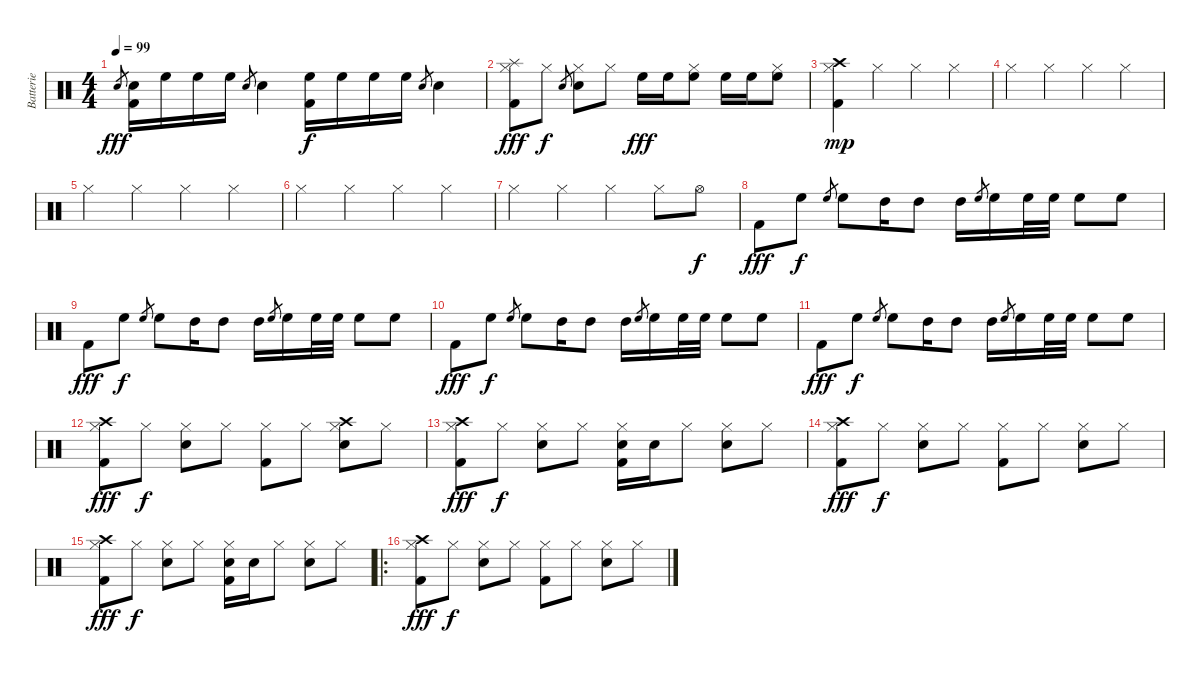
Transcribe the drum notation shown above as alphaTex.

\track ("Batterie" "Batterie") {instrument percussion}
\staff {score}
\articulation defaults
\ts (4 4)
\tempo 99
\clef neutral
\ks c "Electric Snare (hit)".8{gr dy fff}
("Kick (hit) 2" "Electric Snare (hit)").16 "High Floor Tom (hit)".16 "High Floor Tom (hit)".16 "High Floor Tom (hit)".16 "Electric Snare (hit)".8{gr} "Electric Snare (hit)".4 ("Kick (hit) 2" "High Floor Tom (hit)").16{dy f} "High Floor Tom (hit)".16 "High Floor Tom (hit)".16 "High Floor Tom (hit)".16 "Electric Snare (hit)".8{gr} "Electric Snare (hit)".4 |
("Hi-Hat (closed)" "Kick (hit) 2" "Splash (hit)").8{dy fff} "Hi-Hat (closed)".8{dy f} "Electric Snare (hit)".8{gr} ("Hi-Hat (closed)" "Electric Snare (hit)").8 "Hi-Hat (closed)".8 "High Floor Tom (hit)".16{dy fff} "High Floor Tom (hit)".16 ("Hi-Hat (closed)" "High Floor Tom (hit)").8 "High Floor Tom (hit)".16 "High Floor Tom (hit)".16 ("Hi-Hat (closed)" "High Floor Tom (hit)").8 |
("Hi-Hat (closed)" "Kick (hit) 2" "Crash high (hit)").4{dy mp} "Hi-Hat (closed)".4 "Hi-Hat (closed)".4 "Hi-Hat (closed)".4 |
"Hi-Hat (closed)".4 "Hi-Hat (closed)".4 "Hi-Hat (closed)".4 "Hi-Hat (closed)".4 |
"Hi-Hat (closed)".4 "Hi-Hat (closed)".4 "Hi-Hat (closed)".4 "Hi-Hat (closed)".4 |
"Hi-Hat (closed)".4 "Hi-Hat (closed)".4 "Hi-Hat (closed)".4 "Hi-Hat (closed)".4 |
"Hi-Hat (closed)".4 "Hi-Hat (closed)".4 "Hi-Hat (closed)".4 "Hi-Hat (closed)".8 "Hi-Hat (open)".8{dy f} |
"Kick (hit) 2".8{dy fff} "High Floor Tom (hit)".8{dy f} "High Floor Tom (hit)".8{gr} "High Floor Tom (hit)".8 "High Tom (hit)".16 "High Tom (hit)".8 "High Tom (hit)".16 "High Floor Tom (hit)".8{gr} "High Floor Tom (hit)".16 "High Floor Tom (hit)".32 "High Floor Tom (hit)".32 "High Floor Tom (hit)".8 "High Floor Tom (hit)".8 |
"Kick (hit) 2".8{dy fff} "High Floor Tom (hit)".8{dy f} "High Floor Tom (hit)".8{gr} "High Floor Tom (hit)".8 "High Tom (hit)".16 "High Tom (hit)".8 "High Tom (hit)".16 "High Floor Tom (hit)".8{gr} "High Floor Tom (hit)".16 "High Floor Tom (hit)".32 "High Floor Tom (hit)".32 "High Floor Tom (hit)".8 "High Floor Tom (hit)".8 |
"Kick (hit) 2".8{dy fff} "High Floor Tom (hit)".8{dy f} "High Floor Tom (hit)".8{gr} "High Floor Tom (hit)".8 "High Tom (hit)".16 "High Tom (hit)".8 "High Tom (hit)".16 "High Floor Tom (hit)".8{gr} "High Floor Tom (hit)".16 "High Floor Tom (hit)".32 "High Floor Tom (hit)".32 "High Floor Tom (hit)".8 "High Floor Tom (hit)".8 |
"Kick (hit) 2".8{dy fff} "High Floor Tom (hit)".8{dy f} "High Floor Tom (hit)".8{gr} "High Floor Tom (hit)".8 "High Tom (hit)".16 "High Tom (hit)".8 "High Tom (hit)".16 "High Floor Tom (hit)".8{gr} "High Floor Tom (hit)".16 "High Floor Tom (hit)".32 "High Floor Tom (hit)".32 "High Floor Tom (hit)".8 "High Floor Tom (hit)".8 |
("Hi-Hat (closed)" "Kick (hit) 2" "Crash high (hit)").8{dy fff} "Hi-Hat (closed)".8{dy f} ("Hi-Hat (closed)" "Electric Snare (hit)").8 "Hi-Hat (closed)".8 ("Hi-Hat (closed)" "Kick (hit) 2").8 "Hi-Hat (closed)".8 ("Hi-Hat (closed)" "Electric Snare (hit)" "Crash high (hit)").8 "Hi-Hat (closed)".8 |
("Hi-Hat (closed)" "Kick (hit) 2" "Crash high (hit)").8{dy fff} "Hi-Hat (closed)".8{dy f} ("Hi-Hat (closed)" "Electric Snare (hit)").8 "Hi-Hat (closed)".8 ("Hi-Hat (closed)" "Kick (hit) 2" "Electric Snare (hit)").16 "Electric Snare (hit)".16 "Hi-Hat (closed)".8 ("Hi-Hat (closed)" "Electric Snare (hit)").8 "Hi-Hat (closed)".8 |
("Hi-Hat (closed)" "Kick (hit) 2" "Crash high (hit)").8{dy fff} "Hi-Hat (closed)".8{dy f} ("Hi-Hat (closed)" "Electric Snare (hit)").8 "Hi-Hat (closed)".8 ("Hi-Hat (closed)" "Kick (hit) 2").8 "Hi-Hat (closed)".8 ("Hi-Hat (closed)" "Electric Snare (hit)").8 "Hi-Hat (closed)".8 |
("Hi-Hat (closed)" "Kick (hit) 2" "Crash high (hit)").8{dy fff} "Hi-Hat (closed)".8{dy f} ("Hi-Hat (closed)" "Electric Snare (hit)").8 "Hi-Hat (closed)".8 ("Hi-Hat (closed)" "Kick (hit) 2" "Electric Snare (hit)").16 "Electric Snare (hit)".16 "Hi-Hat (closed)".8 ("Hi-Hat (closed)" "Electric Snare (hit)").8 "Hi-Hat (closed)".8 |
\ro
("Hi-Hat (closed)" "Kick (hit) 2" "Crash high (hit)").8{dy fff} "Hi-Hat (closed)".8{dy f} ("Hi-Hat (closed)" "Electric Snare (hit)").8 "Hi-Hat (closed)".8 ("Hi-Hat (closed)" "Kick (hit) 2").8 "Hi-Hat (closed)".8 ("Hi-Hat (closed)" "Electric Snare (hit)").8 "Hi-Hat (closed)".8
